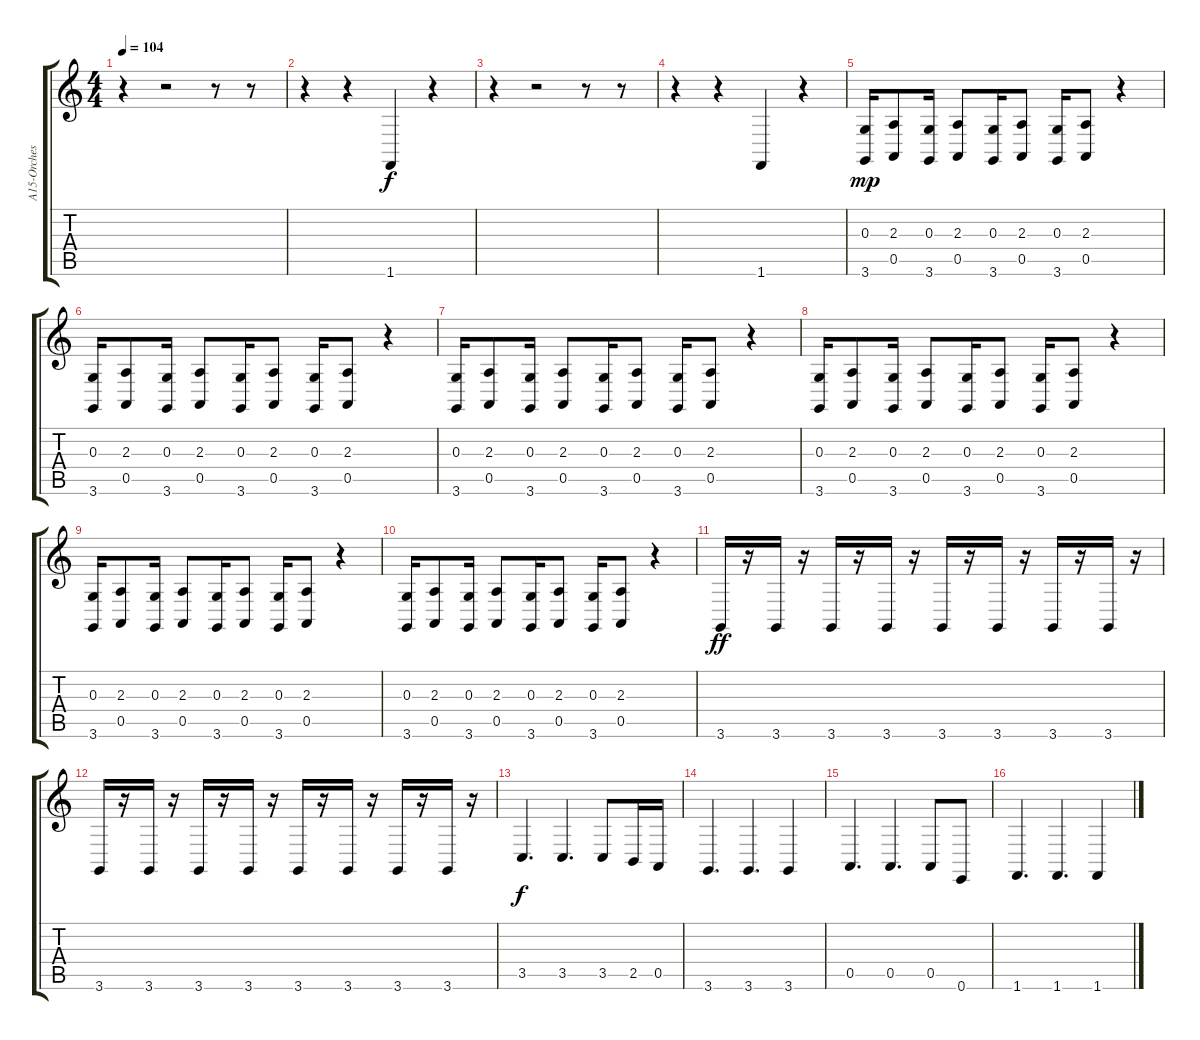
\track ("A15-Orchestra   " "A15-Orches") {instrument acousticgrandpiano}
\staff {score tabs}
\tuning (E4 B3 G3 D3 A2 E2) {hide}
\ts (4 4)
\tempo 104
\clef g2
\ks c
r.4{dy f} r.2 r.8 r.8 |
r.4 r.4 1.6.4 r.4 |
r.4 r.2 r.8 r.8 |
r.4 r.4 1.6.4 r.4 |
(0.3 3.6).16{dy mp instrument stringensemble1} (2.3 0.5).8 (0.3 3.6).16 (2.3 0.5).8 (0.3 3.6).16 (2.3 0.5).8 (0.3 3.6).16 (2.3 0.5).8 r.4 |
(0.3 3.6).16 (2.3 0.5).8 (0.3 3.6).16 (2.3 0.5).8 (0.3 3.6).16 (2.3 0.5).8 (0.3 3.6).16 (2.3 0.5).8 r.4 |
(0.3 3.6).16 (2.3 0.5).8 (0.3 3.6).16 (2.3 0.5).8 (0.3 3.6).16 (2.3 0.5).8 (0.3 3.6).16 (2.3 0.5).8 r.4 |
(0.3 3.6).16 (2.3 0.5).8 (0.3 3.6).16 (2.3 0.5).8 (0.3 3.6).16 (2.3 0.5).8 (0.3 3.6).16 (2.3 0.5).8 r.4 |
(0.3 3.6).16 (2.3 0.5).8 (0.3 3.6).16 (2.3 0.5).8 (0.3 3.6).16 (2.3 0.5).8 (0.3 3.6).16 (2.3 0.5).8 r.4 |
(0.3 3.6).16 (2.3 0.5).8 (0.3 3.6).16 (2.3 0.5).8 (0.3 3.6).16 (2.3 0.5).8 (0.3 3.6).16 (2.3 0.5).8 r.4 |
3.6.16{dy ff} r.16 3.6.16 r.16 3.6.16 r.16 3.6.16 r.16 3.6.16 r.16 3.6.16 r.16 3.6.16 r.16 3.6.16 r.16 |
3.6.16 r.16 3.6.16 r.16 3.6.16 r.16 3.6.16 r.16 3.6.16 r.16 3.6.16 r.16 3.6.16 r.16 3.6.16 r.16 |
3.5.4{d dy f} 3.5.4{d} 3.5.8 2.5.16 0.5.16 |
3.6.4{d} 3.6.4{d} 3.6.4 |
0.5.4{d} 0.5.4{d} 0.5.8 0.6.8 |
1.6.4{d} 1.6.4{d} 1.6.4
